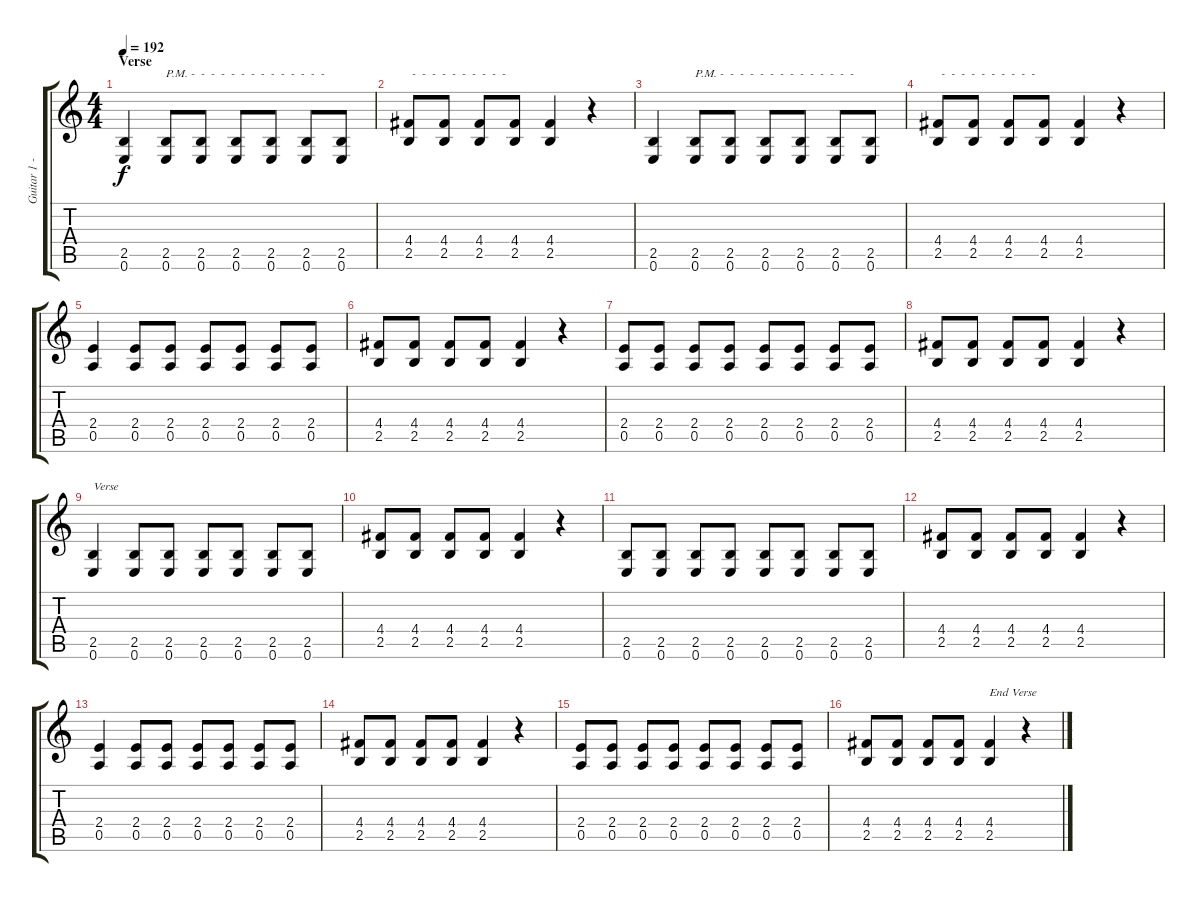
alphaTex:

\track ("Guitar 1 - Distortion" "Guitar 1 -") {instrument distortionguitar}
\staff {score tabs}
\tuning (E4 B3 G3 D3 A2 E2) {hide}
\ts (4 4)
\section ("" "Verse")
\tempo 192
\clef g2
\ks c
(2.5 0.6).4{dy f} (2.5 0.6).8{txt "P.M. -  -  -  -  -  -  -  -  -  -  -  -  -  - "} (2.5 0.6).8 (2.5 0.6).8 (2.5 0.6).8 (2.5 0.6).8 (2.5 0.6).8 |
(4.4 2.5).8{txt " -  -  -  -  -  -  -  -  -  - "} (4.4 2.5).8 (4.4 2.5).8 (4.4 2.5).8 (4.4 2.5).4 r.4 |
(2.5 0.6).4 (2.5 0.6).8{txt "P.M. -  -  -  -  -  -  -  -  -  -  -  -  -  - "} (2.5 0.6).8 (2.5 0.6).8 (2.5 0.6).8 (2.5 0.6).8 (2.5 0.6).8 |
(4.4 2.5).8{txt " -  -  -  -  -  -  -  -  -  - "} (4.4 2.5).8 (4.4 2.5).8 (4.4 2.5).8 (4.4 2.5).4 r.4 |
(2.4 0.5).4 (2.4 0.5).8 (2.4 0.5).8 (2.4 0.5).8 (2.4 0.5).8 (2.4 0.5).8 (2.4 0.5).8 |
(4.4 2.5).8 (4.4 2.5).8 (4.4 2.5).8 (4.4 2.5).8 (4.4 2.5).4 r.4 |
(2.4 0.5).8 (2.4 0.5).8 (2.4 0.5).8 (2.4 0.5).8 (2.4 0.5).8 (2.4 0.5).8 (2.4 0.5).8 (2.4 0.5).8 |
(4.4 2.5).8 (4.4 2.5).8 (4.4 2.5).8 (4.4 2.5).8 (4.4 2.5).4 r.4 |
(2.5 0.6).4{txt "Verse"} (2.5 0.6).8 (2.5 0.6).8 (2.5 0.6).8 (2.5 0.6).8 (2.5 0.6).8 (2.5 0.6).8 |
(4.4 2.5).8 (4.4 2.5).8 (4.4 2.5).8 (4.4 2.5).8 (4.4 2.5).4 r.4 |
(2.5 0.6).8 (2.5 0.6).8 (2.5 0.6).8 (2.5 0.6).8 (2.5 0.6).8 (2.5 0.6).8 (2.5 0.6).8 (2.5 0.6).8 |
(4.4 2.5).8 (4.4 2.5).8 (4.4 2.5).8 (4.4 2.5).8 (4.4 2.5).4 r.4 |
(2.4 0.5).4 (2.4 0.5).8 (2.4 0.5).8 (2.4 0.5).8 (2.4 0.5).8 (2.4 0.5).8 (2.4 0.5).8 |
(4.4 2.5).8 (4.4 2.5).8 (4.4 2.5).8 (4.4 2.5).8 (4.4 2.5).4 r.4 |
(2.4 0.5).8 (2.4 0.5).8 (2.4 0.5).8 (2.4 0.5).8 (2.4 0.5).8 (2.4 0.5).8 (2.4 0.5).8 (2.4 0.5).8 |
(4.4 2.5).8 (4.4 2.5).8 (4.4 2.5).8 (4.4 2.5).8 (4.4 2.5).4{txt "End Verse"} r.4
